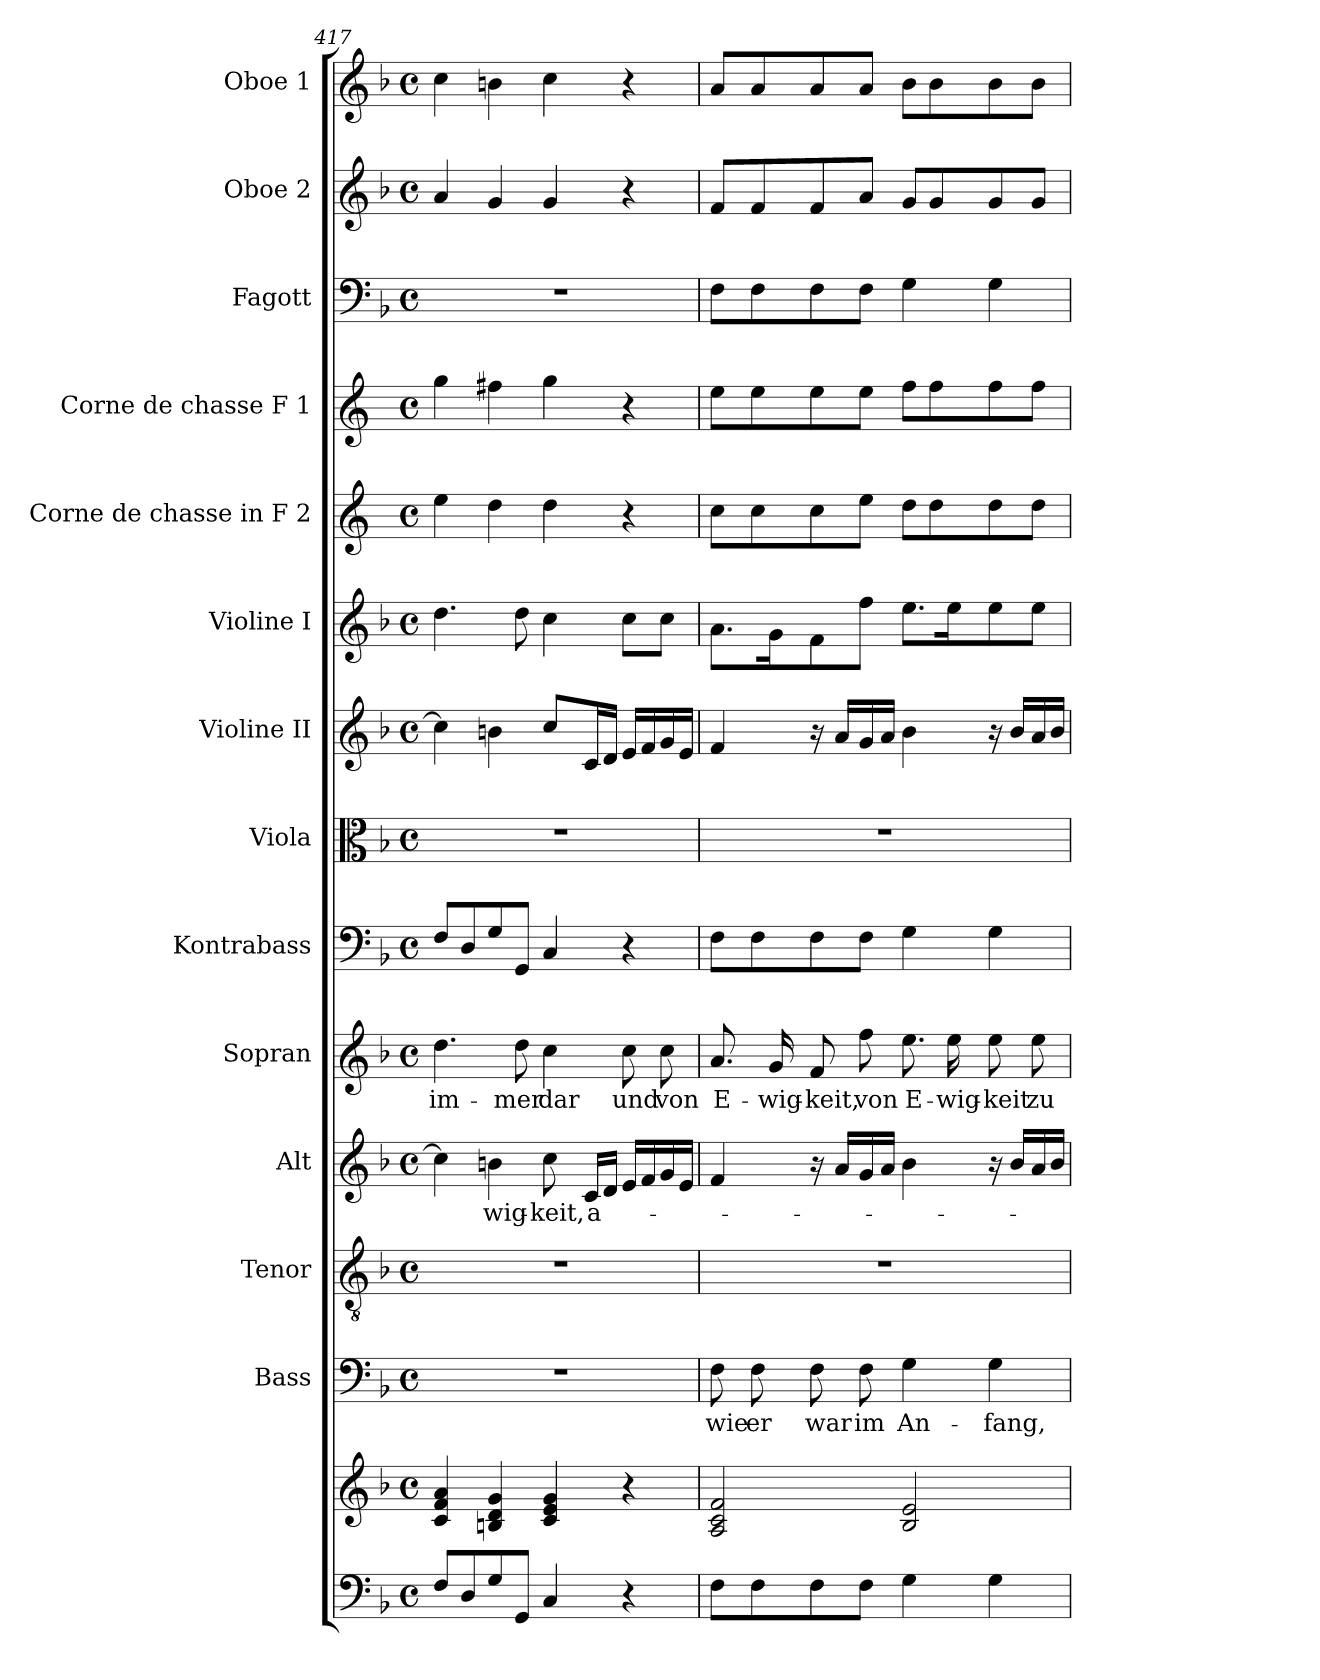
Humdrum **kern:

**kern	**kern	**kern	**text	**kern	**kern	**text	**kern	**text	**kern	**kern	**kern	**kern	**kern	**kern	**kern	**kern	**kern
*part14	*part14	*part13	*part13	*part12	*part11	*part11	*part10	*part10	*part9	*part8	*part7	*part6	*part5	*part4	*part3	*part2	*part1
*staff15	*staff14	*staff13	*staff13	*staff12	*staff11	*staff11	*staff10	*staff10	*staff9	*staff8	*staff7	*staff6	*staff5	*staff4	*staff3	*staff2	*staff1
*	*	*I"Bass	*	*I"Tenor	*I"Alt	*	*I"Sopran	*	*I"Kontrabass	*I"Viola	*I"Violine II	*I"Violine I	*I"Corne de chasse in F 2	*I"Corne de chasse F 1	*I"Fagott	*I"Oboe 2	*I"Oboe 1
*	*	*I'B.	*	*I'T.	*I'A.	*	*I'S.	*	*I'Kb.	*I'Vla.	*I'Vl. II	*I'Vl. I	*	*	*I'Fg.	*I'Ob. 2	*I'Ob. 1
*clefF4	*clefG2	*clefF4	*	*clefGv2	*clefG2	*	*clefG2	*	*clefF4	*clefC3	*clefG2	*clefG2	*clefG2	*clefG2	*clefF4	*clefG2	*clefG2
*	*	*	*	*	*	*	*	*	*ITrd7c12	*	*	*	*ITrd4c7	*ITrd4c7	*	*	*
*k[b-]	*k[b-]	*k[b-]	*	*k[b-]	*k[b-]	*	*k[b-]	*	*k[b-]	*k[b-]	*k[b-]	*k[b-]	*k[b-]	*k[b-]	*k[b-]	*k[b-]	*k[b-]
*F:	*F:	*F:	*	*F:	*F:	*	*F:	*	*F:	*F:	*F:	*F:	*F:	*F:	*F:	*F:	*F:
*M4/4	*M4/4	*M4/4	*	*M4/4	*M4/4	*	*M4/4	*	*M4/4	*M4/4	*M4/4	*M4/4	*M4/4	*M4/4	*M4/4	*M4/4	*M4/4
*met(c)	*met(c)	*met(c)	*	*met(c)	*met(c)	*	*met(c)	*	*met(c)	*met(c)	*met(c)	*met(c)	*met(c)	*met(c)	*met(c)	*met(c)	*met(c)
=417	=417	=417	=417	=417	=417	=417	=417	=417	=417	=417	=417	=417	=417	=417	=417	=417	=417
!	!	!	!	!	!	!	!	!LO:LY:b	!	!	!	!	!	!	!	!	!
8F/L	4c/ 4f/ 4a/	1r	.	1r	4cc\]	.	4.dd\	im-	8FF/L	1r	4cc\]	4.dd\	4a\	4cc\	1r	4a/	4cc\
8D/	.	.	.	.	.	.	.	.	8DD/	.	.	.	.	.	.	.	.
!	!	!	!	!	!	!LO:LY:b	!	!	!	!	!	!	!	!	!	!	!
8G/	4Bn/ 4d/ 4g/	.	.	.	4bn\	-wig-	.	.	8GG/	.	4bn\	.	4g\	4bn\	.	4g/	4bn\
!	!	!	!	!	!	!	!	!LO:LY:b	!	!	!	!	!	!	!	!	!
8GG/J	.	.	.	.	.	.	8dd\	-mer	8GGG/J	.	.	8dd\	.	.	.	.	.
!	!	!	!	!	!	!LO:LY:b	!	!LO:LY:b	!	!	!	!	!	!	!	!	!
4C/	4c/ 4e/ 4g/	.	.	.	8cc\	-keit,	4cc\	dar	4CC/	.	8cc/L	4cc\	4g\	4cc\	.	4g/	4cc\
!	!	!	!	!	!	!LO:LY:b	!	!	!	!	!	!	!	!	!	!	!
.	.	.	.	.	16c/LL	a-	.	.	.	.	16c/L	.	.	.	.	.	.
.	.	.	.	.	16d/JJ	.	.	.	.	.	16d/JJ	.	.	.	.	.	.
!	!	!	!	!	!	!	!	!LO:LY:b	!	!	!	!	!	!	!	!	!
4r	4r	.	.	.	16e/LL	.	8cc\	und	4r	.	16e/LL	8cc\L	4r	4r	.	4r	4r
.	.	.	.	.	16f/	.	.	.	.	.	16f/	.	.	.	.	.	.
!	!	!	!	!	!	!	!	!LO:LY:b	!	!	!	!	!	!	!	!	!
.	.	.	.	.	16g/	.	8cc\	von	.	.	16g/	8cc\J	.	.	.	.	.
.	.	.	.	.	16e/JJ	.	.	.	.	.	16e/JJ	.	.	.	.	.	.
=418	=418	=418	=418	=418	=418	=418	=418	=418	=418	=418	=418	=418	=418	=418	=418	=418	=418
!	!	!	!LO:LY:b	!	!	!	!	!LO:LY:b	!	!	!	!	!	!	!	!	!
8F\L	2A/ 2c/ 2f/	8F\	wie	1r	4f/	.	8.a/	E-	8FF\L	1r	4f/	8.a\L	8f\L	8a\L	8F\L	8f/L	8a/L
!	!	!	!LO:LY:b	!	!	!	!	!	!	!	!	!	!	!	!	!	!
8F\	.	8F\	er	.	.	.	.	.	8FF\	.	.	.	8f\	8a\	8F\	8f/	8a/
!	!	!	!	!	!	!	!	!LO:LY:b	!	!	!	!	!	!	!	!	!
.	.	.	.	.	.	.	16g/	-wig-	.	.	.	16g\k	.	.	.	.	.
!	!	!	!LO:LY:b	!	!	!	!	!LO:LY:b	!	!	!	!	!	!	!	!	!
8F\	.	8F\	war	.	16r	.	8f/	-keit,	8FF\	.	16r	8f\	8f\	8a\	8F\	8f/	8a/
.	.	.	.	.	16a/LL	.	.	.	.	.	16a/LL	.	.	.	.	.	.
!	!	!	!LO:LY:b	!	!	!	!	!LO:LY:b	!	!	!	!	!	!	!	!	!
8F\J	.	8F\	im	.	16g/	.	8ff\	von	8FF\J	.	16g/	8ff\J	8a\J	8a\J	8F\J	8a/J	8a/J
.	.	.	.	.	16a/JJ	.	.	.	.	.	16a/JJ	.	.	.	.	.	.
!	!	!	!LO:LY:b	!	!	!	!	!LO:LY:b	!	!	!	!	!	!	!	!	!
4G\	2B-/ 2e/	4G\	An-	.	4b-\	.	8.ee\	E-	4GG\	.	4b-\	8.ee\L	8g\L	8b-\L	4G\	8g/L	8b-\L
.	.	.	.	.	.	.	.	.	.	.	.	.	8g\	8b-\	.	8g/	8b-\
!	!	!	!	!	!	!	!	!LO:LY:b	!	!	!	!	!	!	!	!	!
.	.	.	.	.	.	.	16ee\	-wig-	.	.	.	16ee\k	.	.	.	.	.
!	!	!	!LO:LY:b	!	!	!	!	!LO:LY:b	!	!	!	!	!	!	!	!	!
4G\	.	4G\	-fang,	.	16r	.	8ee\	-keit	4GG\	.	16r	8ee\	8g\	8b-\	4G\	8g/	8b-\
.	.	.	.	.	16b-/LL	.	.	.	.	.	16b-/LL	.	.	.	.	.	.
!	!	!	!	!	!	!	!	!LO:LY:b	!	!	!	!	!	!	!	!	!
.	.	.	.	.	16a/	.	8ee\	zu	.	.	16a/	8ee\J	8g\J	8b-\J	.	8g/J	8b-\J
.	.	.	.	.	16b-/JJ	.	.	.	.	.	16b-/JJ	.	.	.	.	.	.
=	=	=	=	=	=	=	=	=	=	=	=	=	=	=	=	=	=
*-	*-	*-	*-	*-	*-	*-	*-	*-	*-	*-	*-	*-	*-	*-	*-	*-	*-
